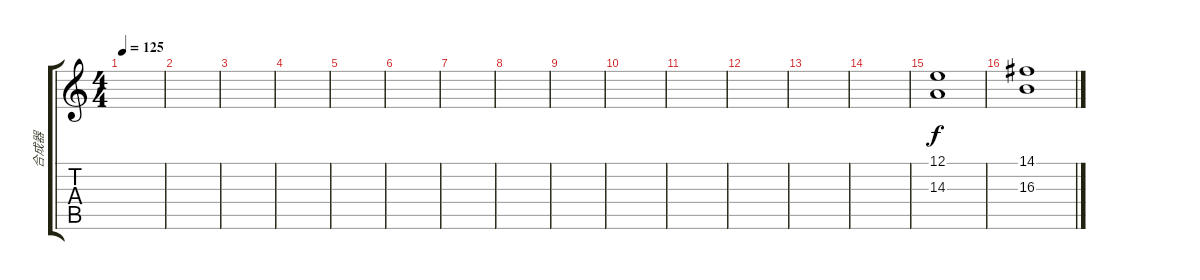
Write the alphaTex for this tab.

\track ("合成器" "合成器") {instrument pad8sweep}
\staff {score tabs}
\tuning (E4 B3 G3 D3 A2 E2) {hide}
\ts (4 4)
\tempo 125
\clef g2
\ks c
|
|
|
|
|
|
|
|
|
|
|
|
|
|
(12.1 14.3).1{instrument churchorgan} |
(14.1 16.3).1
